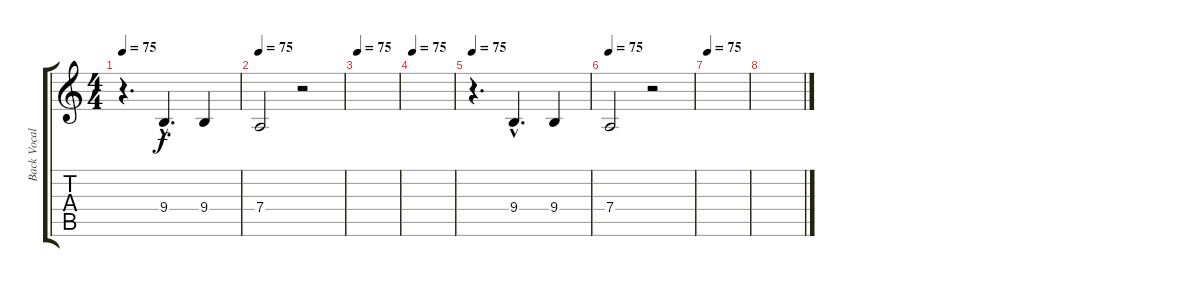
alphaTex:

\track ("Back Vocal" "Back Vocal") {instrument oboe}
\staff {score tabs}
\tuning (E4 B3 G3 D3 A2 E2) {hide}
\ts (4 4)
\tempo 75
\clef g2
\ks c
r.4{d dy f} 9.4{hac}.4{d} 9.4.4 |
\tempo 75
7.4.2 r.2 |
\tempo 70
\tempo 75
|
\tempo 75
|
\tempo 75
r.4{d} 9.4{hac}.4{d} 9.4.4 |
\tempo 75
7.4.2 r.2 |
\tempo 75
|
\section ("" "")
